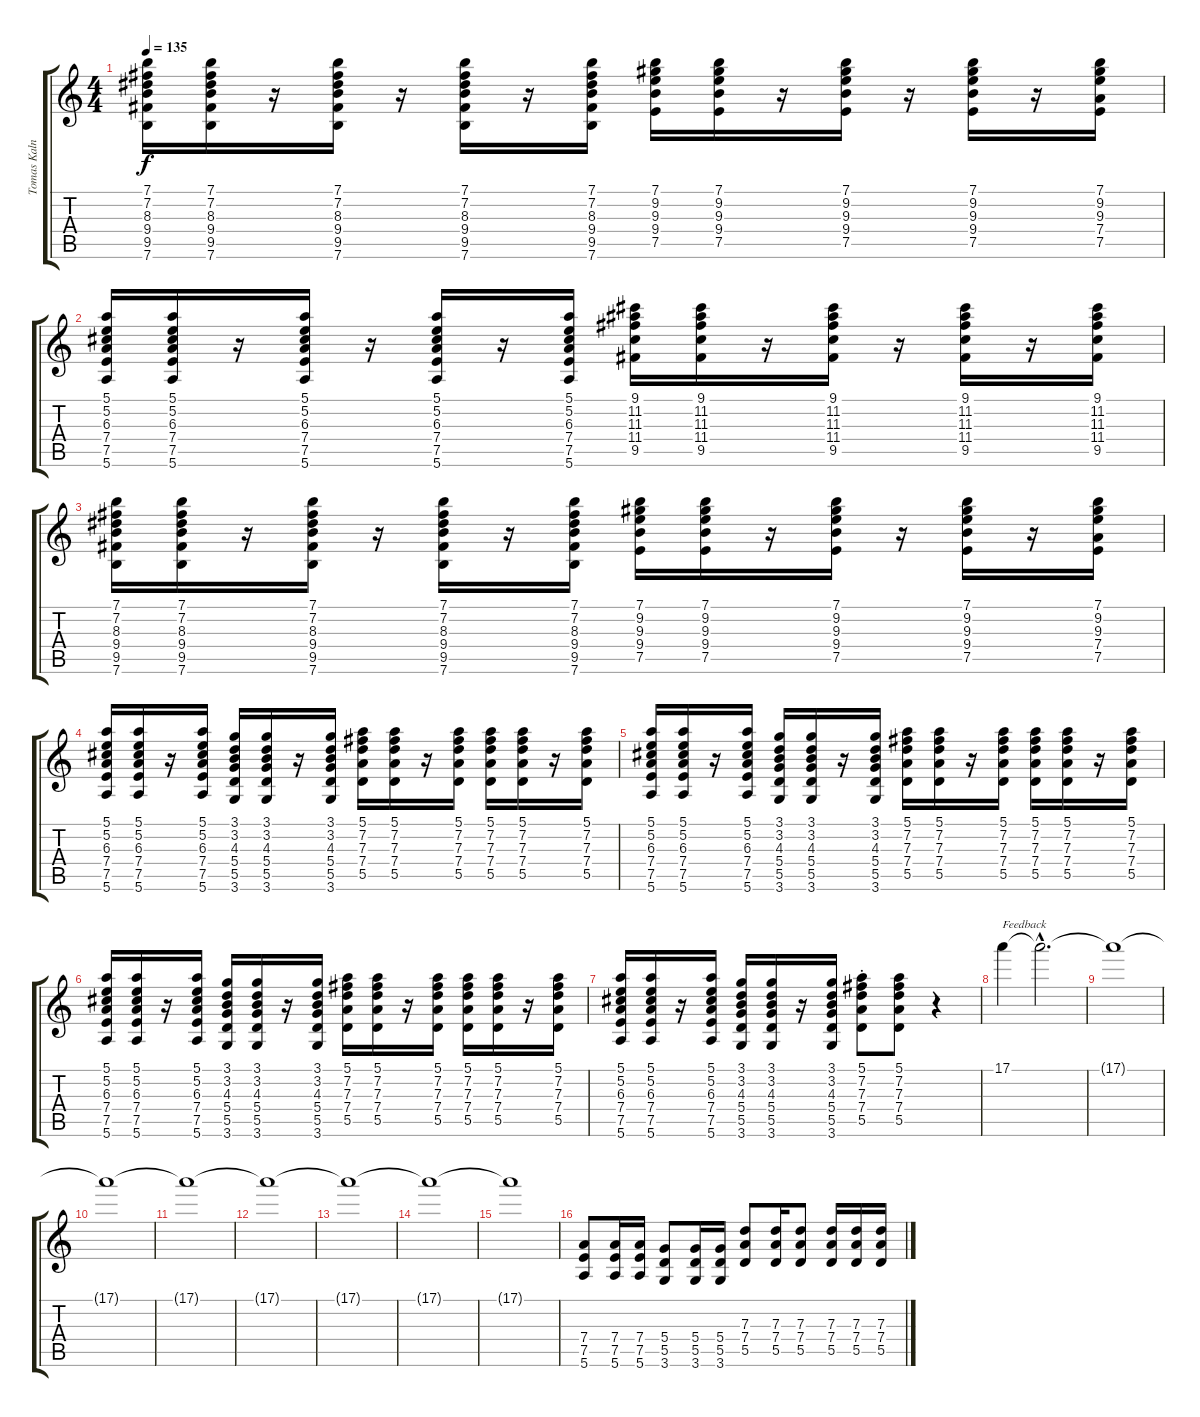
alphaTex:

\track ("Tomas Kalnoky" "Tomas Kaln") {instrument acousticguitarnylon}
\staff {score tabs}
\tuning (E4 B3 G3 D3 A2 E2) {hide}
\ts (4 4)
\tempo 135
\clef g2
\ks c
(7.1 7.2 8.3 9.4 9.5 7.6).16{dy f} (7.1 7.2 8.3 9.4 9.5 7.6).16 r.16 (7.1 7.2 8.3 9.4 9.5 7.6).16 r.16 (7.1 7.2 8.3 9.4 9.5 7.6).16 r.16 (7.1 7.2 8.3 9.4 9.5 7.6).16 (7.1 9.2 9.3 9.4 7.5).16 (7.1 9.2 9.3 9.4 7.5).16 r.16 (7.1 9.2 9.3 9.4 7.5).16 r.16 (7.1 9.2 9.3 9.4 7.5).16 r.16 (7.1 9.2 9.3 7.4 7.5).16 |
(5.1 5.2 6.3 7.4 7.5 5.6).16{instrument acousticguitarnylon} (5.1 5.2 6.3 7.4 7.5 5.6).16 r.16 (5.1 5.2 6.3 7.4 7.5 5.6).16 r.16 (5.1 5.2 6.3 7.4 7.5 5.6).16 r.16 (5.1 5.2 6.3 7.4 7.5 5.6).16 (9.1 11.2 11.3 11.4 9.5).16 (9.1 11.2 11.3 11.4 9.5).16 r.16 (9.1 11.2 11.3 11.4 9.5).16 r.16 (9.1 11.2 11.3 11.4 9.5).16 r.16 (9.1 11.2 11.3 11.4 9.5).16 |
(7.1 7.2 8.3 9.4 9.5 7.6).16 (7.1 7.2 8.3 9.4 9.5 7.6).16 r.16 (7.1 7.2 8.3 9.4 9.5 7.6).16 r.16 (7.1 7.2 8.3 9.4 9.5 7.6).16 r.16 (7.1 7.2 8.3 9.4 9.5 7.6).16 (7.1 9.2 9.3 9.4 7.5).16 (7.1 9.2 9.3 9.4 7.5).16 r.16 (7.1 9.2 9.3 9.4 7.5).16 r.16 (7.1 9.2 9.3 9.4 7.5).16 r.16 (7.1 9.2 9.3 7.4 7.5).16 |
(5.1 5.2 6.3 7.4 7.5 5.6).16{instrument acousticguitarnylon} (5.1 5.2 6.3 7.4 7.5 5.6).16 r.16 (5.1 5.2 6.3 7.4 7.5 5.6).16 (3.1 3.2 4.3 5.4 5.5 3.6).16 (3.1 3.2 4.3 5.4 5.5 3.6).16 r.16 (3.1 3.2 4.3 5.4 5.5 3.6).16 (5.1 7.2 7.3 7.4 5.5).16 (5.1 7.2 7.3 7.4 5.5).16 r.16 (5.1 7.2 7.3 7.4 5.5).16 (5.1 7.2 7.3 7.4 5.5).16 (5.1 7.2 7.3 7.4 5.5).16 r.16 (5.1 7.2 7.3 7.4 5.5).16 |
(5.1 5.2 6.3 7.4 7.5 5.6).16 (5.1 5.2 6.3 7.4 7.5 5.6).16 r.16 (5.1 5.2 6.3 7.4 7.5 5.6).16 (3.1 3.2 4.3 5.4 5.5 3.6).16 (3.1 3.2 4.3 5.4 5.5 3.6).16 r.16 (3.1 3.2 4.3 5.4 5.5 3.6).16 (5.1 7.2 7.3 7.4 5.5).16 (5.1 7.2 7.3 7.4 5.5).16 r.16 (5.1 7.2 7.3 7.4 5.5).16 (5.1 7.2 7.3 7.4 5.5).16 (5.1 7.2 7.3 7.4 5.5).16 r.16 (5.1 7.2 7.3 7.4 5.5).16 |
(5.1 5.2 6.3 7.4 7.5 5.6).16 (5.1 5.2 6.3 7.4 7.5 5.6).16 r.16 (5.1 5.2 6.3 7.4 7.5 5.6).16 (3.1 3.2 4.3 5.4 5.5 3.6).16 (3.1 3.2 4.3 5.4 5.5 3.6).16 r.16 (3.1 3.2 4.3 5.4 5.5 3.6).16 (5.1 7.2 7.3 7.4 5.5).16 (5.1 7.2 7.3 7.4 5.5).16 r.16 (5.1 7.2 7.3 7.4 5.5).16 (5.1 7.2 7.3 7.4 5.5).16 (5.1 7.2 7.3 7.4 5.5).16 r.16 (5.1 7.2 7.3 7.4 5.5).16 |
(5.1 5.2 6.3 7.4 7.5 5.6).16 (5.1 5.2 6.3 7.4 7.5 5.6).16 r.16 (5.1 5.2 6.3 7.4 7.5 5.6).16 (3.1 3.2 4.3 5.4 5.5 3.6).16 (3.1 3.2 4.3 5.4 5.5 3.6).16 r.16 (3.1 3.2 4.3 5.4 5.5 3.6).16 (5.1{st} 7.2{st} 7.3{st} 7.4{st} 5.5{st}).8 (5.1 7.2 7.3 7.4 5.5).8 r.4 |
17.1.4{txt "Feedback" volume 0 instrument distortionguitar} 17.1{hac t}.2{d volume 8 instrument acousticguitarnylon} |
17.1{t}.1 |
17.1{t}.1 |
17.1{t}.1 |
17.1{t}.1 |
17.1{t}.1 |
17.1{t}.1 |
17.1{t}.1 |
(7.4 7.5 5.6).8{instrument distortionguitar} (7.4 7.5 5.6).16 (7.4 7.5 5.6).16 (5.4 5.5 3.6).8 (5.4 5.5 3.6).16 (5.4 5.5 3.6).16 (7.3 7.4 5.5).8 (7.3 7.4 5.5).16 (7.3 7.4 5.5).8 (7.3 7.4 5.5).16 (7.3 7.4 5.5).16 (7.3 7.4 5.5).16
